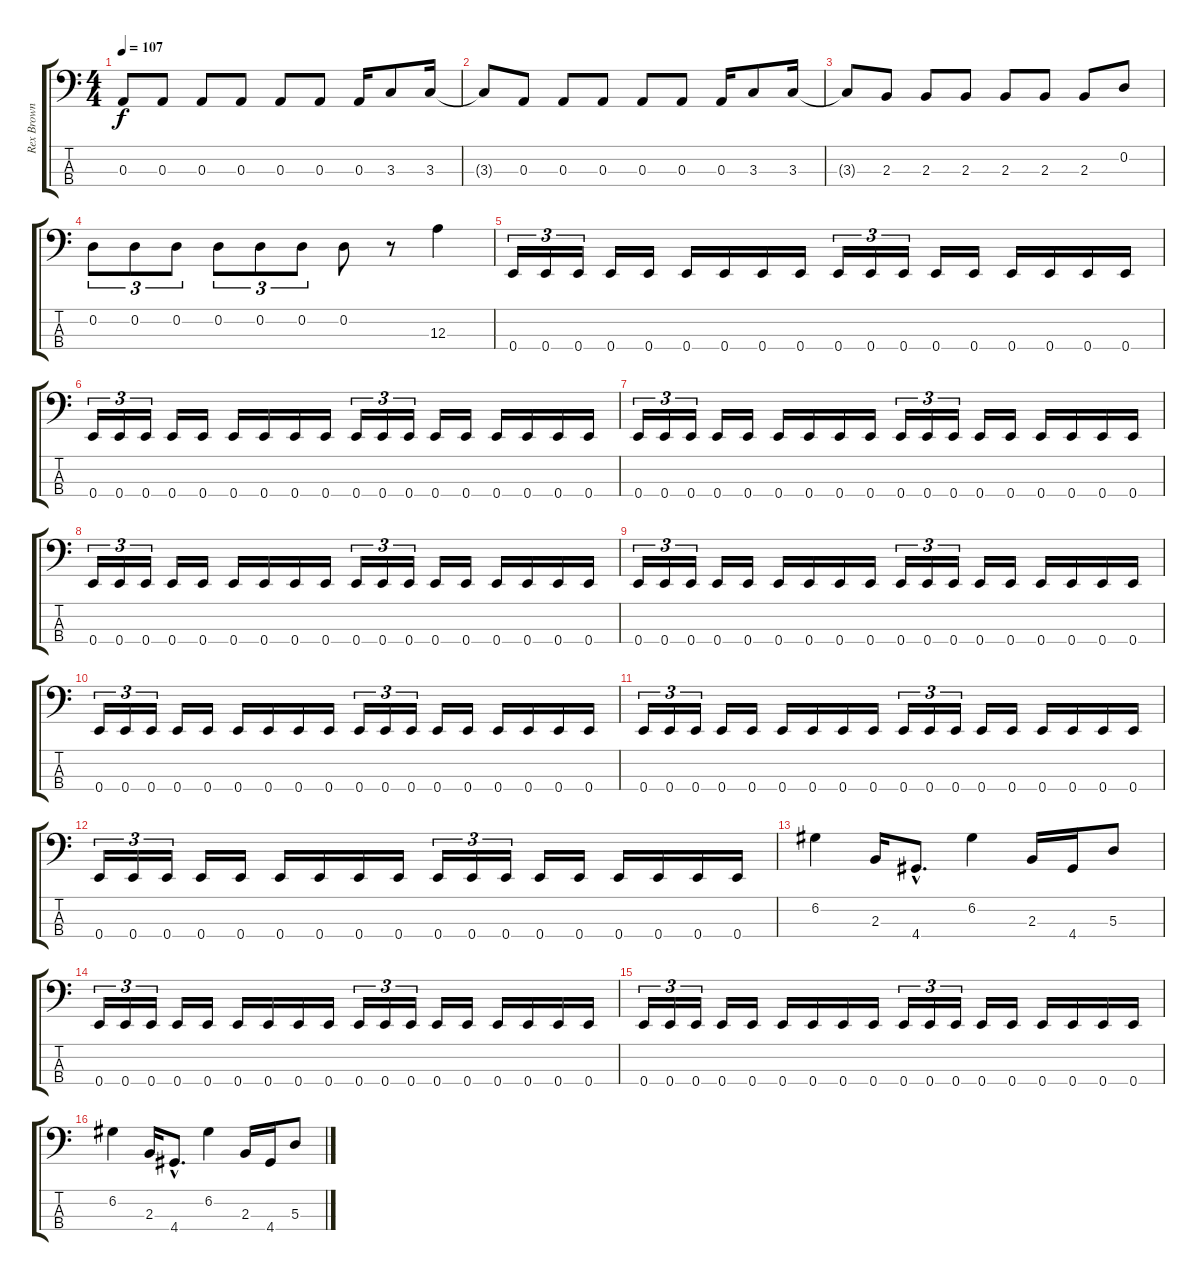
\track ("Rex Brown" "Rex Brown") {instrument electricbasspick}
\staff {score tabs}
\tuning (G2 D2 A1 E1) {hide}
\ts (4 4)
\tempo 107
\clef f4
\ks c
0.3.8{dy f} 0.3.8 0.3.8 0.3.8 0.3.8 0.3.8 0.3.16 3.3.8 3.3.16 |
3.3{t}.8 0.3.8 0.3.8 0.3.8 0.3.8 0.3.8 0.3.16 3.3.8 3.3.16 |
3.3{t}.8 2.3.8 2.3.8 2.3.8 2.3.8 2.3.8 2.3.8 0.2.8 |
0.2.8{tu (3 2)} 0.2.8{tu (3 2)} 0.2.8{tu (3 2)} 0.2.8{tu (3 2)} 0.2.8{tu (3 2)} 0.2.8{tu (3 2)} 0.2.8 r.8 12.3.4 |
0.4.16{tu (3 2)} 0.4.16{tu (3 2)} 0.4.16{tu (3 2)} 0.4.16 0.4.16 0.4.16 0.4.16 0.4.16 0.4.16 0.4.16{tu (3 2)} 0.4.16{tu (3 2)} 0.4.16{tu (3 2)} 0.4.16 0.4.16 0.4.16 0.4.16 0.4.16 0.4.16 |
0.4.16{tu (3 2)} 0.4.16{tu (3 2)} 0.4.16{tu (3 2)} 0.4.16 0.4.16 0.4.16 0.4.16 0.4.16 0.4.16 0.4.16{tu (3 2)} 0.4.16{tu (3 2)} 0.4.16{tu (3 2)} 0.4.16 0.4.16 0.4.16 0.4.16 0.4.16 0.4.16 |
0.4.16{tu (3 2)} 0.4.16{tu (3 2)} 0.4.16{tu (3 2)} 0.4.16 0.4.16 0.4.16 0.4.16 0.4.16 0.4.16 0.4.16{tu (3 2)} 0.4.16{tu (3 2)} 0.4.16{tu (3 2)} 0.4.16 0.4.16 0.4.16 0.4.16 0.4.16 0.4.16 |
0.4.16{tu (3 2)} 0.4.16{tu (3 2)} 0.4.16{tu (3 2)} 0.4.16 0.4.16 0.4.16 0.4.16 0.4.16 0.4.16 0.4.16{tu (3 2)} 0.4.16{tu (3 2)} 0.4.16{tu (3 2)} 0.4.16 0.4.16 0.4.16 0.4.16 0.4.16 0.4.16 |
0.4.16{tu (3 2)} 0.4.16{tu (3 2)} 0.4.16{tu (3 2)} 0.4.16 0.4.16 0.4.16 0.4.16 0.4.16 0.4.16 0.4.16{tu (3 2)} 0.4.16{tu (3 2)} 0.4.16{tu (3 2)} 0.4.16 0.4.16 0.4.16 0.4.16 0.4.16 0.4.16 |
0.4.16{tu (3 2)} 0.4.16{tu (3 2)} 0.4.16{tu (3 2)} 0.4.16 0.4.16 0.4.16 0.4.16 0.4.16 0.4.16 0.4.16{tu (3 2)} 0.4.16{tu (3 2)} 0.4.16{tu (3 2)} 0.4.16 0.4.16 0.4.16 0.4.16 0.4.16 0.4.16 |
0.4.16{tu (3 2)} 0.4.16{tu (3 2)} 0.4.16{tu (3 2)} 0.4.16 0.4.16 0.4.16 0.4.16 0.4.16 0.4.16 0.4.16{tu (3 2)} 0.4.16{tu (3 2)} 0.4.16{tu (3 2)} 0.4.16 0.4.16 0.4.16 0.4.16 0.4.16 0.4.16 |
0.4.16{tu (3 2)} 0.4.16{tu (3 2)} 0.4.16{tu (3 2)} 0.4.16 0.4.16 0.4.16 0.4.16 0.4.16 0.4.16 0.4.16{tu (3 2)} 0.4.16{tu (3 2)} 0.4.16{tu (3 2)} 0.4.16 0.4.16 0.4.16 0.4.16 0.4.16 0.4.16 |
6.2.4 2.3.16 4.4{hac}.8{d} 6.2.4 2.3.16 4.4.16 5.3.8 |
0.4.16{tu (3 2)} 0.4.16{tu (3 2)} 0.4.16{tu (3 2)} 0.4.16 0.4.16 0.4.16 0.4.16 0.4.16 0.4.16 0.4.16{tu (3 2)} 0.4.16{tu (3 2)} 0.4.16{tu (3 2)} 0.4.16 0.4.16 0.4.16 0.4.16 0.4.16 0.4.16 |
0.4.16{tu (3 2)} 0.4.16{tu (3 2)} 0.4.16{tu (3 2)} 0.4.16 0.4.16 0.4.16 0.4.16 0.4.16 0.4.16 0.4.16{tu (3 2)} 0.4.16{tu (3 2)} 0.4.16{tu (3 2)} 0.4.16 0.4.16 0.4.16 0.4.16 0.4.16 0.4.16 |
6.2.4 2.3.16 4.4{hac}.8{d} 6.2.4 2.3.16 4.4.16 5.3.8
